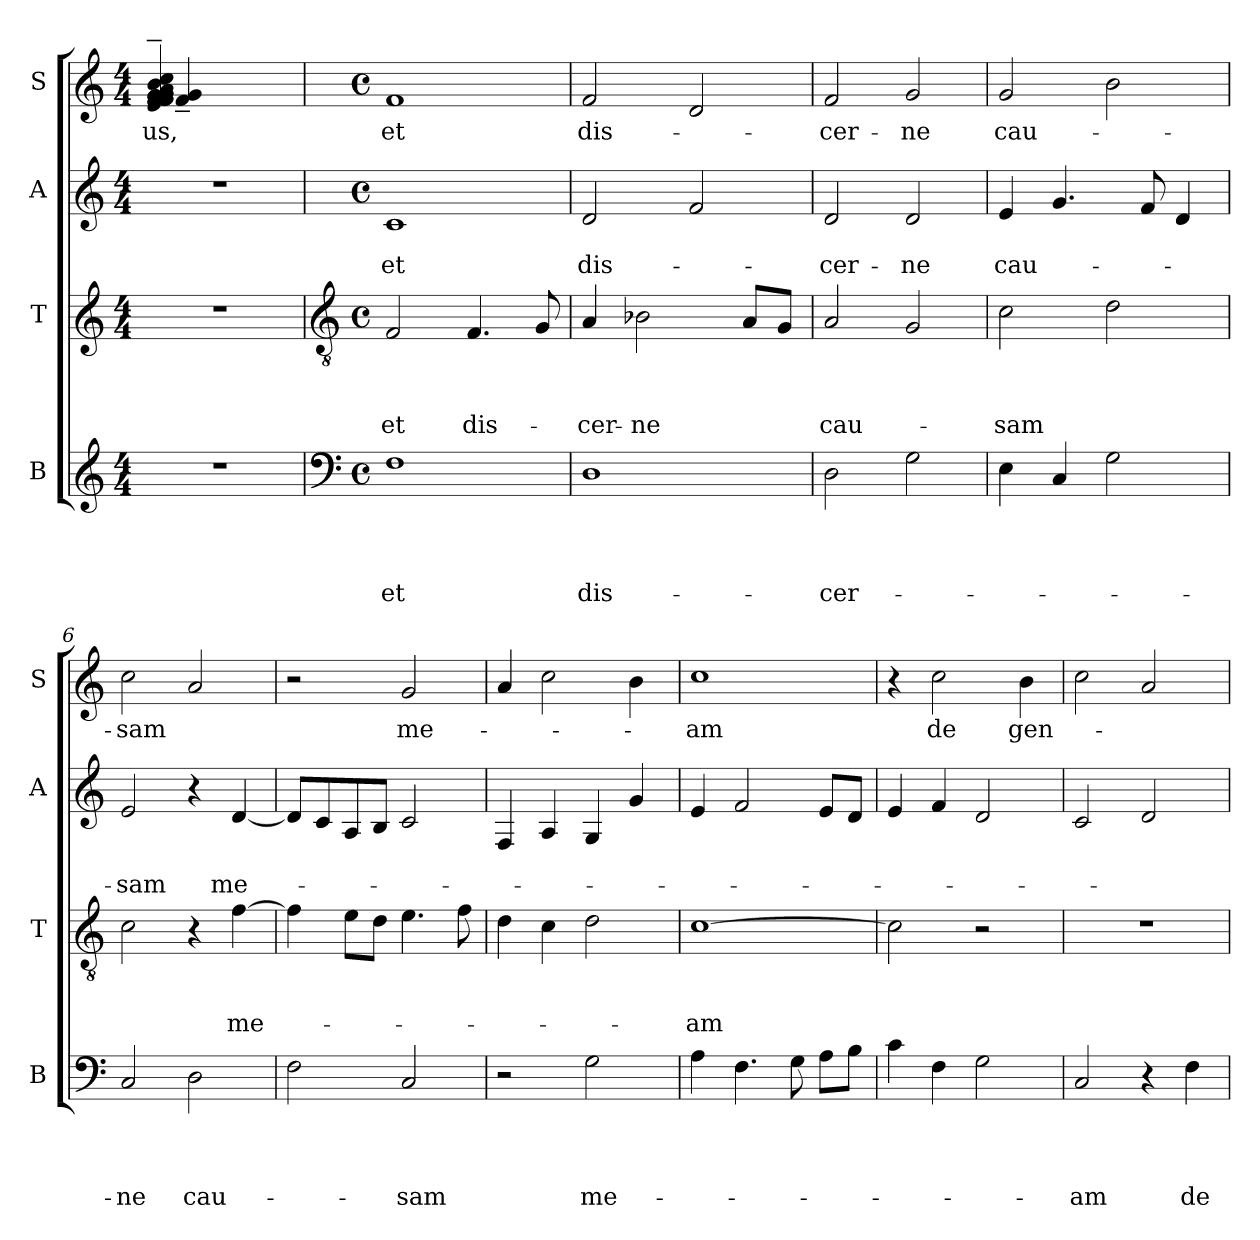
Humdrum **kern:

**kern	**text	**text	**text	**text	**kern	**text	**text	**text	**kern	**text	**text	**kern	**text
*part4	*part4	*part4	*part4	*part4	*part3	*part3	*part3	*part3	*part2	*part2	*part2	*part1	*part1
*staff4	*staff4	*staff4	*staff4	*staff4	*staff3	*staff3	*staff3	*staff3	*staff2	*staff2	*staff2	*staff1	*staff1
*I"B	*	*	*	*	*I"T	*	*	*	*I"A	*	*	*I"S	*
*I'B	*	*	*	*	*I'T	*	*	*	*I'A	*	*	*I'S	*
*clefG2	*	*	*	*	*clefG2	*	*	*	*clefG2	*	*	*clefG2	*
*k[]	*	*	*	*	*k[]	*	*	*	*k[]	*	*	*k[]	*
*C:	*	*	*	*	*C:	*	*	*	*C:	*	*	*C:	*
*M4/4	*	*	*	*	*M4/4	*	*	*	*M4/4	*	*	*M4/4	*
=1	=1	=1	=1	=1	=1	=1	=1	=1	=1	=1	=1	=1	=1
!	!	!	!	!	!	!	!	!	!	!	!	!	!LO:LY:b
*	*	*	*	*	*	*	*	*	*	*	*	*^	*
!	!	!	!	!	!	!	!	!	!	!	!	!	!	!LO:LY:b
1r	.	.	.	.	1r	.	.	.	1r	.	.	(4e/~< 4f/~< 4f/~< 4f/~< 4f/~< 4g/~< 4g/~< 4g/~< 4g/~< 4a/~< 4b/~< 4cc/~<	4f/~< 4g/~<	-us,
.	.	.	.	.	.	.	.	.	.	.	.	2.ryy	2.ryy	.
*	*	*	*	*	*	*	*	*	*	*	*	*v	*v	*
!!LO:LB:g=z
=2	=2	=2	=2	=2	=2	=2	=2	=2	=2	=2	=2	=2	=2
*clefF4	*	*	*	*	*clefGv2	*	*	*	*	*	*	*	*
*M4/4	*	*	*	*	*M4/4	*	*	*	*M4/4	*	*	*M4/4	*
*met(c)	*	*	*	*	*met(c)	*	*	*	*met(c)	*	*	*met(c)	*
*	*	*	*	*	*	*	*	*	*	*	*	*^	*
!	!	!	!	!LO:LY:b	!	!	!	!LO:LY:b	!	!	!LO:LY:b	!	!	!LO:LY:b
*	*	*	*	*	*	*	*	*	*	*	*	*v	*v	*
1F	.	.	.	et	2F/	.	.	et	1c	.	et	1f	et
!	!	!	!	!	!	!	!	!LO:LY:b	!	!	!	!	!
.	.	.	.	.	4.F/	.	.	dis-	.	.	.	.	.
.	.	.	.	.	8G/	.	.	.	.	.	.	.	.
=3	=3	=3	=3	=3	=3	=3	=3	=3	=3	=3	=3	=3	=3
!	!	!	!	!LO:LY:b	!	!	!	!LO:LY:b	!	!	!LO:LY:b	!	!LO:LY:b
1D	.	.	.	dis-	4A/	.	.	-cer-	2d/	.	dis-	2f/	dis-
!	!	!	!	!	!	!	!	!LO:LY:b	!	!	!	!	!
.	.	.	.	.	2B-X\	.	.	-ne	.	.	.	.	.
.	.	.	.	.	.	.	.	.	2f/	.	.	2d/	.
.	.	.	.	.	8A/L	.	.	.	.	.	.	.	.
.	.	.	.	.	8G/J	.	.	.	.	.	.	.	.
=4	=4	=4	=4	=4	=4	=4	=4	=4	=4	=4	=4	=4	=4
!	!	!	!	!LO:LY:b	!	!	!	!LO:LY:b	!	!	!LO:LY:b	!	!LO:LY:b
2D\	.	.	.	-cer-	2A/	.	.	cau-	2d/	.	-cer-	2f/	-cer-
!	!	!	!	!	!	!	!	!	!	!	!LO:LY:b	!	!LO:LY:b
2G\	.	.	.	.	2G/	.	.	.	2d/	.	-ne	2g/	-ne
=5	=5	=5	=5	=5	=5	=5	=5	=5	=5	=5	=5	=5	=5
!	!	!	!	!	!	!	!	!LO:LY:b	!	!	!LO:LY:b	!	!LO:LY:b
4E\	.	.	.	.	2c\	.	.	-sam	4e/	.	cau-	2g/	cau-
4C/	.	.	.	.	.	.	.	.	4.g/	.	.	.	.
2G\	.	.	.	.	2d\	.	.	.	.	.	.	2b\	.
.	.	.	.	.	.	.	.	.	8f/	.	.	.	.
.	.	.	.	.	.	.	.	.	4d/	.	.	.	.
=6	=6	=6	=6	=6	=6	=6	=6	=6	=6	=6	=6	=6	=6
!	!	!	!	!LO:LY:b	!	!	!	!	!	!	!LO:LY:b	!	!LO:LY:b
2C/	.	.	.	-ne	2c\	.	.	.	2e/	.	-sam	2cc\	-sam
!	!	!	!	!LO:LY:b	!	!	!	!	!	!	!	!	!
2D\	.	.	.	cau-	4r	.	.	.	4r	.	.	2a/	.
!	!	!	!	!	!	!	!	!LO:LY:b	!	!	!LO:LY:b	!	!
.	.	.	.	.	[>4f\	.	.	me-	[<4d/	.	me-	.	.
=7	=7	=7	=7	=7	=7	=7	=7	=7	=7	=7	=7	=7	=7
2F\	.	.	.	.	4f\]	.	.	.	8d/L]	.	.	2r	.
.	.	.	.	.	.	.	.	.	8c/	.	.	.	.
.	.	.	.	.	8e\L	.	.	.	8A/	.	.	.	.
.	.	.	.	.	8d\J	.	.	.	8B/J	.	.	.	.
!	!	!	!	!LO:LY:b	!	!	!	!	!	!	!	!	!LO:LY:b
2C/	.	.	.	-sam	4.e\	.	.	.	2c/	.	.	2g/	me-
.	.	.	.	.	8f\	.	.	.	.	.	.	.	.
=8	=8	=8	=8	=8	=8	=8	=8	=8	=8	=8	=8	=8	=8
2r	.	.	.	.	4d\	.	.	.	4F/	.	.	4a/	.
.	.	.	.	.	4c\	.	.	.	4A/	.	.	2cc\	.
!	!	!	!	!LO:LY:b	!	!	!	!	!	!	!	!	!
2G\	.	.	.	me-	2d\	.	.	.	4G/	.	.	.	.
.	.	.	.	.	.	.	.	.	4g/	.	.	4b\	.
!!LO:LB:g=z
=9	=9	=9	=9	=9	=9	=9	=9	=9	=9	=9	=9	=9	=9
!	!	!	!	!	!	!	!	!LO:LY:b	!	!	!	!	!LO:LY:b
4A\	.	.	.	.	[>1c	.	.	-am	4e/	.	.	1cc	-am
4.F\	.	.	.	.	.	.	.	.	2f/	.	.	.	.
8G\	.	.	.	.	.	.	.	.	.	.	.	.	.
8A\L	.	.	.	.	.	.	.	.	8e/L	.	.	.	.
8B\J	.	.	.	.	.	.	.	.	8d/J	.	.	.	.
=10	=10	=10	=10	=10	=10	=10	=10	=10	=10	=10	=10	=10	=10
4c\	.	.	.	.	2c\]	.	.	.	4e/	.	.	4r	.
!	!	!	!	!	!	!	!	!	!	!	!	!	!LO:LY:b
4F\	.	.	.	.	.	.	.	.	4f/	.	.	2cc\	de
2G\	.	.	.	.	2r	.	.	.	2d/	.	.	.	.
!	!	!	!	!	!	!	!	!	!	!	!	!	!LO:LY:b
.	.	.	.	.	.	.	.	.	.	.	.	4b\	gen-
=11	=11	=11	=11	=11	=11	=11	=11	=11	=11	=11	=11	=11	=11
!	!	!	!	!LO:LY:b	!	!	!	!	!	!	!	!	!
2C/	.	.	.	-am	1r	.	.	.	2c/	.	.	2cc\	.
4r	.	.	.	.	.	.	.	.	2d/	.	.	2a/	.
!	!	!	!	!LO:LY:b	!	!	!	!	!	!	!	!	!
4F\	.	.	.	de	.	.	.	.	.	.	.	.	.
=	=	=	=	=	=	=	=	=	=	=	=	=	=
*-	*-	*-	*-	*-	*-	*-	*-	*-	*-	*-	*-	*-	*-
